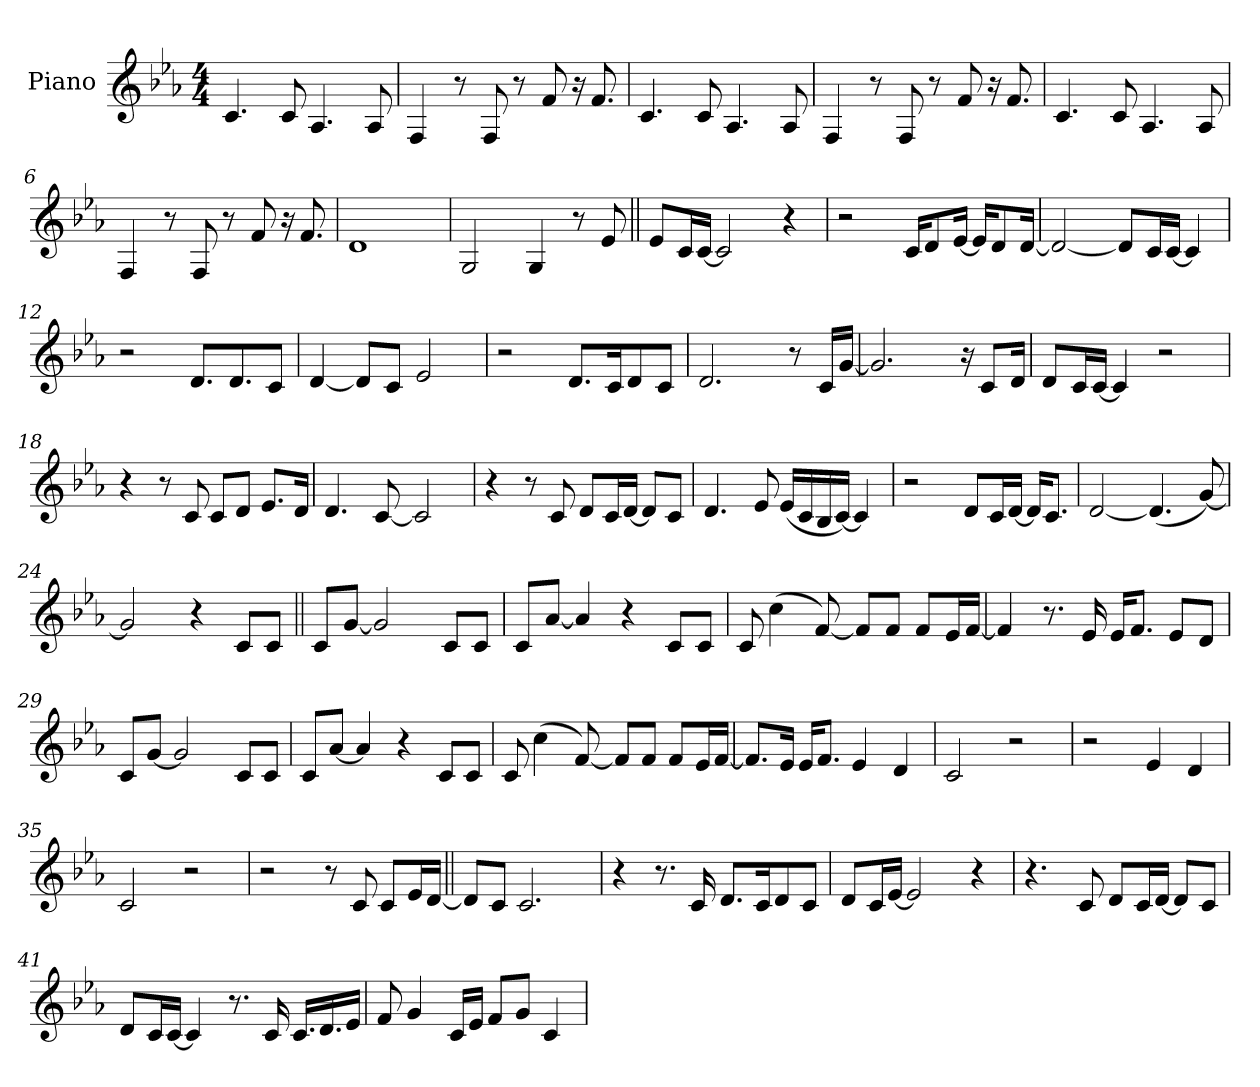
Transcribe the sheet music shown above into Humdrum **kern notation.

**kern
*part1
*staff1
*I"Piano
*I'Pno.
*clefG2
*k[b-e-a-]
*M4/4
*MM80
=1
4.c!
8c!
4.A-!
8A-!
=2
4F!
8r
8F!
8r
8f!
16r
8.f!
=3
4.c!
8c!
4.A-!
8A-!
=4
4F!
8r
8F!
8r
8f!
16r
8.f!
=5
4.c!
8c!
4.A-!
8A-!
=6
4F!
8r
8F!
8r
8f!
16r
8.f!
=7
1d!
=8
2G!
4G!
8r
8e-
=9||
8e-L
16cL
[16cJJ
2c]
4r
=10
2r
16cKL
8d
[16e-Jk
16e-KL]
8d
[16dJk
=11
2d_
8dL]
16cL
[16cJJ
4c]
=12
2r
8.dL
8.d
8cJ
=13
[4d
8dL]
8cJ
2e-
=14
2r
8.dL
16cK
8d
8cJ
=15
2.d
8r
16cLL
[16gJJ
=16
2.g]
16r
8cL
16dJk
=17
8dL
16cL
[16cJJ
4c]
2r
=18
4r
8r
8c
8cL
8dJ
8.e-L
16dJk
=19
4.d
[8c
2c]
=20
4r
8r
8c
8dL
16cL
[16dJJ
8dL]
8cJ
=21
4.d
8e-
(<16e-LL
16c
16B-
[16cJJ)
4c]
=22
2r
8dL
16cL
[16dJJ
16dKL]
8.cJ
=23
[2d
(<4.d]
[8g)
=24
2g]
4r
8cL
8cJ
=25||
8cL
[8gJ
2g]
8cL
8cJ
=26
8cL
[8a-J
4a-]
4r
8cL
8cJ
=27
8c
(>4cc
[8f)
8fL]
8fJ
8fL
16e-L
[16fJJ
=28
4f]
8.r
16e-
16e-KL
8.fJ
8e-L
8dJ
=29
8cL
[8gJ
2g]
8cL
8cJ
=30
8cL
[8a-J
4a-]
4r
8cL
8cJ
=31
8c
(>4cc
[8f)
8fL]
8fJ
8fL
16e-L
[16fJJ
=32
8.fL]
16e-Jk
16e-KL
8.fJ
4e-
4d
=33
2c
2r
=34
2r
4e-
4d
=35
2c
2r
=36
2r
8r
8c
8cL
16e-L
[16dJJ
=37||
8dL]
8cJ
2.c
=38
4r
8.r
16c
8.dL
16cK
8d
8cJ
=39
8dL
16cL
[16e-JJ
2e-]
4r
=40
4.r
8c
8dL
16cL
[16dJJ
8dL]
8cJ
=41
8dL
16cL
[16cJJ
4c]
8.r
16c
16.cLL
16.d
16e-JJ
=42
8f
4g
16cLL
16e-JJ
8fL
8gJ
4c
=
*-
